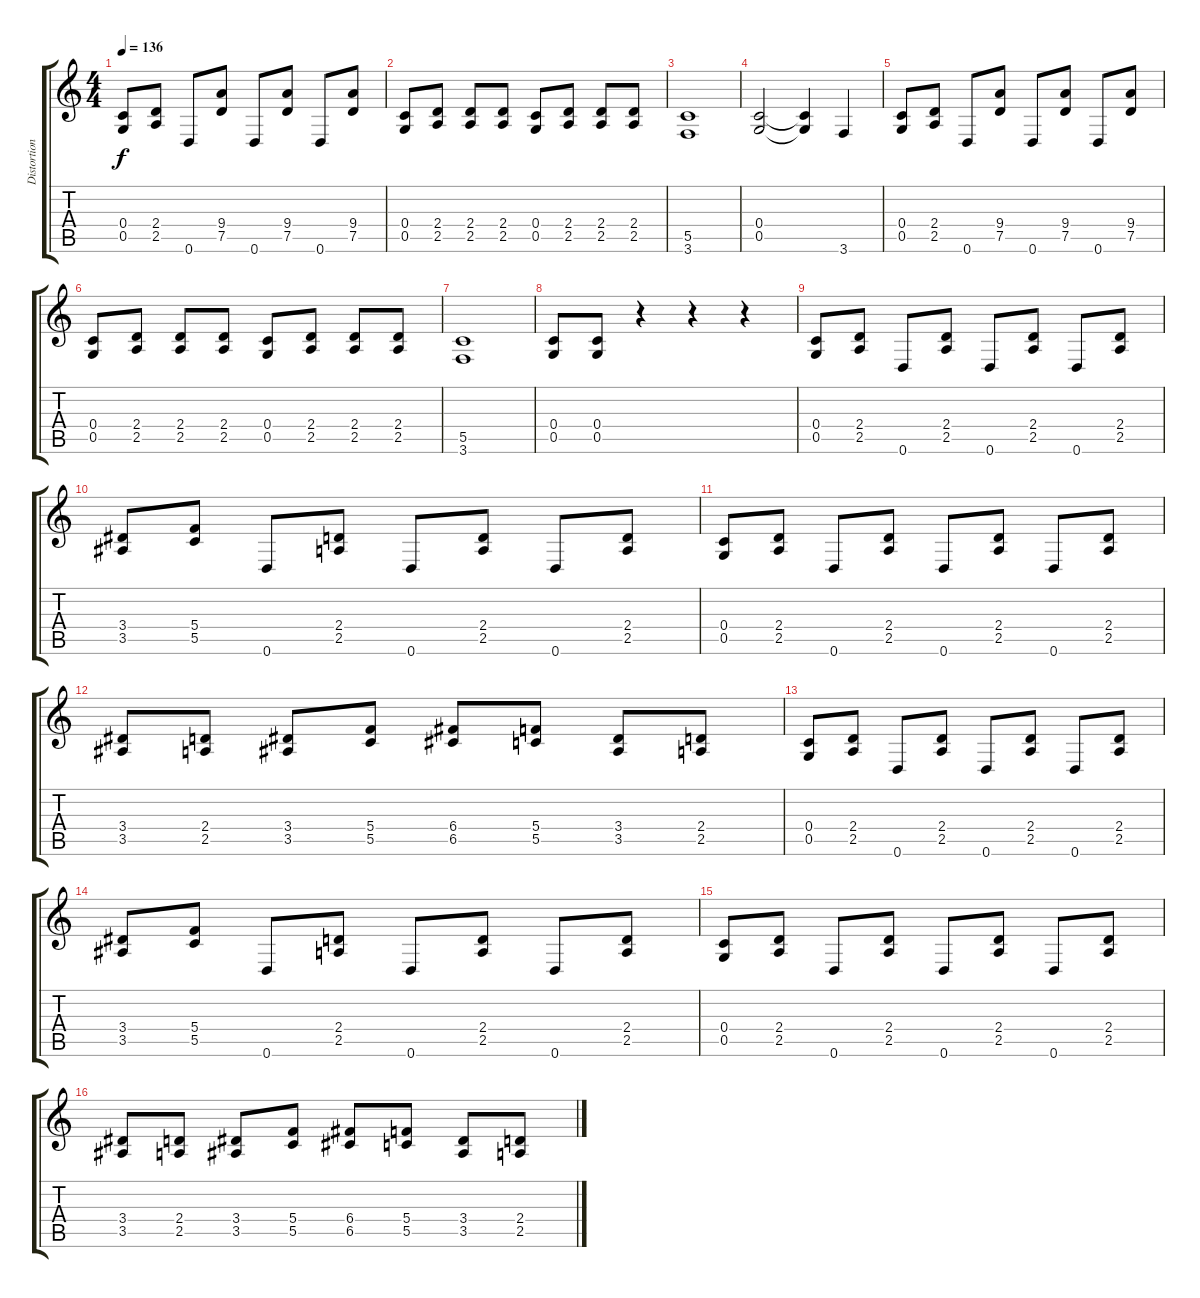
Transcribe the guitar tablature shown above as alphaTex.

\track ("Distortion Guitar " "Distortion") {instrument distortionguitar}
\staff {score tabs}
\tuning (D4 A3 F3 C3 G2 D2) {hide}
\ts (4 4)
\tempo 136
\clef g2
\ks c
(0.4 0.5).8{dy f} (2.4 2.5).8 0.6.8 (9.4 7.5).8 0.6.8 (9.4 7.5).8 0.6.8 (9.4 7.5).8 |
(0.4 0.5).8 (2.4 2.5).8 (2.4 2.5).8 (2.4 2.5).8 (0.4 0.5).8 (2.4 2.5).8 (2.4 2.5).8 (2.4 2.5).8 |
(5.5 3.6).1 |
(0.4 0.5).2 (0.4{t} 0.5{t}).4 3.6.4 |
(0.4 0.5).8 (2.4 2.5).8 0.6.8 (9.4 7.5).8 0.6.8 (9.4 7.5).8 0.6.8 (9.4 7.5).8 |
(0.4 0.5).8 (2.4 2.5).8 (2.4 2.5).8 (2.4 2.5).8 (0.4 0.5).8 (2.4 2.5).8 (2.4 2.5).8 (2.4 2.5).8 |
(5.5 3.6).1 |
(0.4 0.5).8 (0.4 0.5).8 r.4 r.4 r.4 |
(0.4 0.5).8 (2.4 2.5).8 0.6.8 (2.4 2.5).8 0.6.8 (2.4 2.5).8 0.6.8 (2.4 2.5).8 |
(3.4 3.5).8 (5.4 5.5).8 0.6.8 (2.4 2.5).8 0.6.8 (2.4 2.5).8 0.6.8 (2.4 2.5).8 |
(0.4 0.5).8 (2.4 2.5).8 0.6.8 (2.4 2.5).8 0.6.8 (2.4 2.5).8 0.6.8 (2.4 2.5).8 |
(3.4 3.5).8 (2.4 2.5).8 (3.4 3.5).8 (5.4 5.5).8 (6.4 6.5).8 (5.4 5.5).8 (3.4 3.5).8 (2.4 2.5).8 |
(0.4 0.5).8 (2.4 2.5).8 0.6.8 (2.4 2.5).8 0.6.8 (2.4 2.5).8 0.6.8 (2.4 2.5).8 |
(3.4 3.5).8 (5.4 5.5).8 0.6.8 (2.4 2.5).8 0.6.8 (2.4 2.5).8 0.6.8 (2.4 2.5).8 |
(0.4 0.5).8 (2.4 2.5).8 0.6.8 (2.4 2.5).8 0.6.8 (2.4 2.5).8 0.6.8 (2.4 2.5).8 |
(3.4 3.5).8 (2.4 2.5).8 (3.4 3.5).8 (5.4 5.5).8 (6.4 6.5).8 (5.4 5.5).8 (3.4 3.5).8 (2.4 2.5).8
